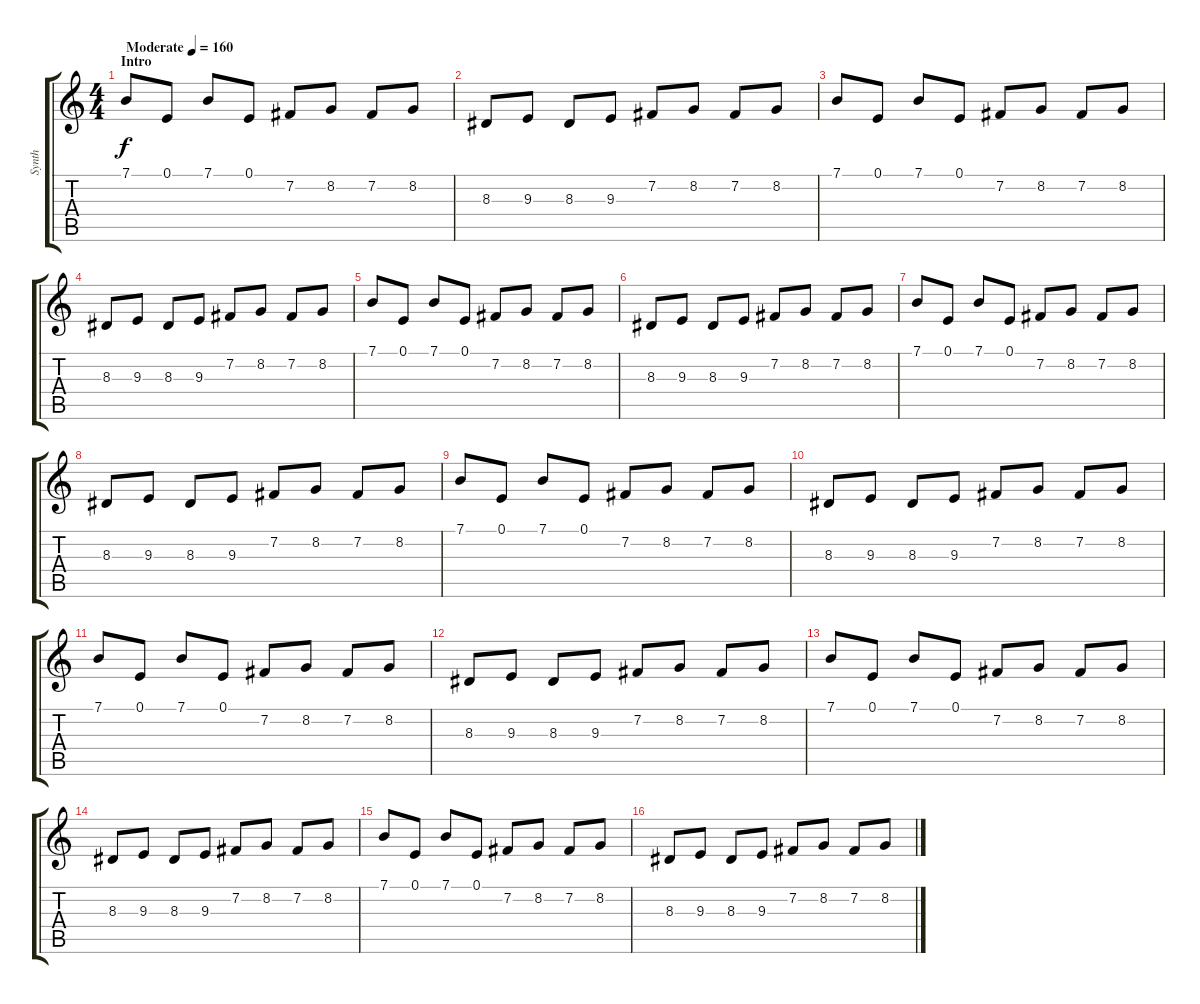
\track ("Synth" "Synth") {instrument orchestralharp}
\staff {score tabs}
\tuning (E4 B3 G3 D3 A2 E2) {hide}
\ts (4 4)
\section ("" "Intro")
\tempo (160 "Moderate")
\clef g2
\ks c
7.1.8{dy f instrument orchestralharp} 0.1.8 7.1.8 0.1.8 7.2.8 8.2.8 7.2.8 8.2.8 |
8.3.8 9.3.8 8.3.8 9.3.8 7.2.8 8.2.8 7.2.8 8.2.8 |
7.1.8 0.1.8 7.1.8 0.1.8 7.2.8 8.2.8 7.2.8 8.2.8 |
8.3.8 9.3.8 8.3.8 9.3.8 7.2.8 8.2.8 7.2.8 8.2.8 |
7.1.8 0.1.8 7.1.8 0.1.8 7.2.8 8.2.8 7.2.8 8.2.8 |
8.3.8 9.3.8 8.3.8 9.3.8 7.2.8 8.2.8 7.2.8 8.2.8 |
7.1.8 0.1.8 7.1.8 0.1.8 7.2.8 8.2.8 7.2.8 8.2.8 |
8.3.8 9.3.8 8.3.8 9.3.8 7.2.8 8.2.8 7.2.8 8.2.8 |
7.1.8 0.1.8 7.1.8 0.1.8 7.2.8 8.2.8 7.2.8 8.2.8 |
8.3.8 9.3.8 8.3.8 9.3.8 7.2.8 8.2.8 7.2.8 8.2.8 |
7.1.8 0.1.8 7.1.8 0.1.8 7.2.8 8.2.8 7.2.8 8.2.8 |
8.3.8 9.3.8 8.3.8 9.3.8 7.2.8 8.2.8 7.2.8 8.2.8 |
7.1.8 0.1.8 7.1.8 0.1.8 7.2.8 8.2.8 7.2.8 8.2.8 |
8.3.8 9.3.8 8.3.8 9.3.8 7.2.8 8.2.8 7.2.8 8.2.8 |
7.1.8 0.1.8 7.1.8 0.1.8 7.2.8 8.2.8 7.2.8 8.2.8 |
8.3.8 9.3.8 8.3.8 9.3.8 7.2.8 8.2.8 7.2.8 8.2.8
